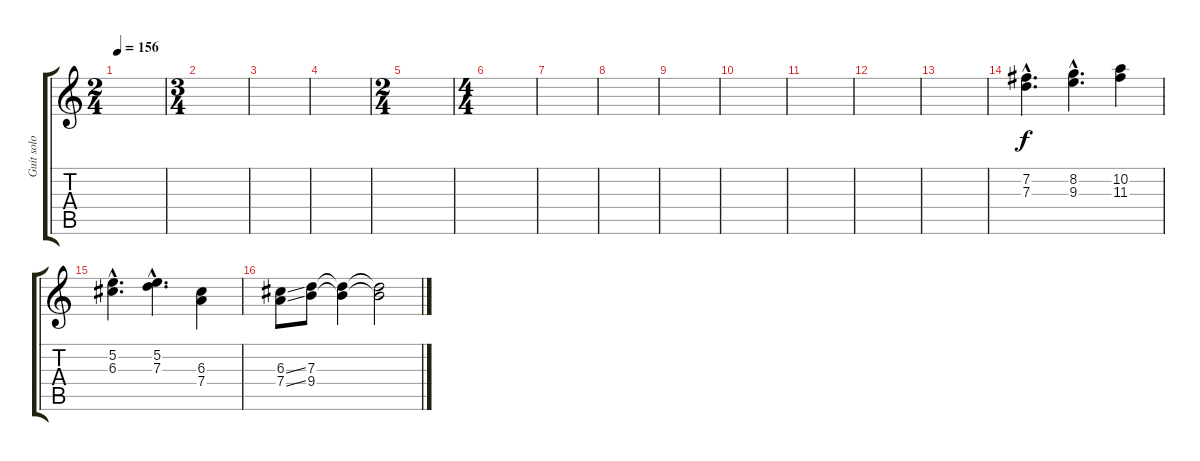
\track ("Guit solo" "Guit solo") {instrument acousticguitarsteel}
\staff {score tabs}
\tuning (E4 B3 G3 D3 A2 E2) {hide}
\ts (2 4)
\tempo 156
\clef g2
\ks c
|
\ts (3 4)
|
|
|
\ts (2 4)
|
\ts (4 4)
|
|
|
|
|
|
|
|
(7.2{hac} 7.3{hac}).4{d} (8.2{hac} 9.3{hac}).4{d} (10.2 11.3).4 |
(5.2{hac} 6.3{hac}).4{d} (5.2{hac} 7.3{hac}).4{d} (6.3 7.4).4 |
(6.3{ss} 7.4{ss}).8 (7.3 9.4).8 (7.3{t} 9.4{t}).4 (7.3{t} 9.4{t}).2
